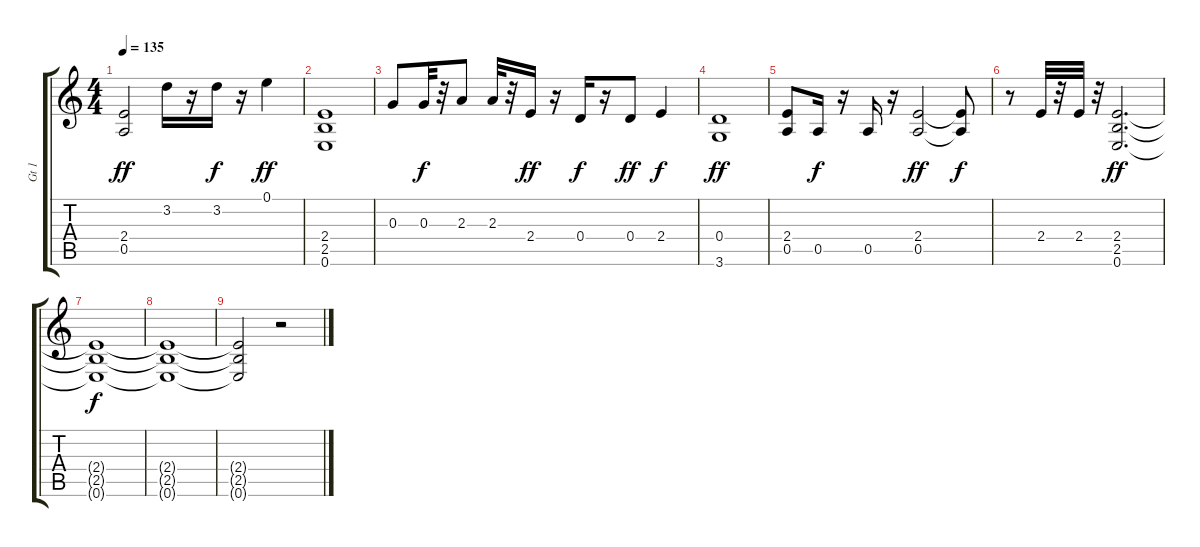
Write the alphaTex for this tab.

\track ("Gt 1                                " "Gt 1      ") {instrument overdrivenguitar}
\staff {score tabs}
\tuning (E4 B3 G3 D3 A2 E2) {hide}
\ts (4 4)
\tempo 135
\clef g2
\ks c
(2.4 0.5).2{dy ff} 3.2.16 r.16 3.2.16{dy f} r.16 0.1.4{dy ff} |
(2.4 2.5 0.6).1 |
0.3.8 0.3.32{dy f} r.32 2.3.8 2.3.32 r.32 2.4.16{dy ff} r.16 0.4.16{dy f} r.16 0.4.8{dy ff} 2.4.4{dy f} |
(0.4 3.6).1{dy ff} |
(2.4 0.5).8 0.5.16{dy f} r.16 0.5.16 r.16 (2.4 0.5).2{dy ff} (2.4{t} 0.5{t}).8{dy f} |
r.8 2.4.32 r.32 2.4.32 r.32 (2.4 2.5 0.6).2{d dy ff} |
(2.4{t} 2.5{t} 0.6{t}).1{dy f} |
(2.4{t} 2.5{t} 0.6{t}).1 |
(2.4{t} 2.5{t} 0.6{t}).2 r.2
